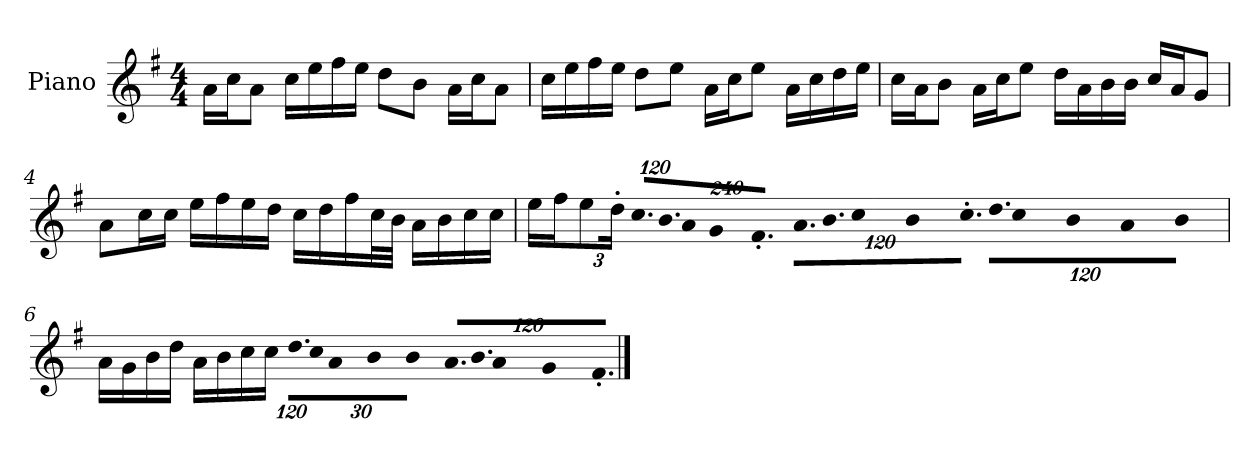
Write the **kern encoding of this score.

**kern
*part1
*staff1
*I"Piano
*I'P-no
*clefG2
*k[f#]
*M4/4
*MM90
=1
16a\LL
16cc\J
8a\J
16cc\LL
16ee\
16ff#\
16ee\JJ
8dd\L
8b\J
16a\LL
16cc\J
8a\J
=2
16cc\LL
16ee\
16ff#\
16ee\JJ
8dd\L
8ee\J
16a\LL
16cc\J
8ee\J
16a\LL
16cc\
16dd\
16ee\JJ
=3
16cc\LL
16a\J
8b\J
16a\LL
16cc\J
8ee\J
16dd\LL
16a\
16b\
16b\JJ
16cc/LL
16a/J
8g/J
!!LO:LB:g=z
=4
8a\L
16cc\L
16cc\JJ
16ee\LL
16ff#\
16ee\
16dd\JJ
16cc\LL
16dd\
16ff#\
32cc\L
32b\JJJ
16a\LL
16b\
16cc\
16cc\JJ
=5
16ee\LL
16ff#\J
*Xbrackettup
12ee\
24dd'\Jk
!LO:N:vis=32.
1920%103cc/LLL
!LO:N:vis=32.
1920%103b/J
!LO:N:vis=16
1920%137a/
!LO:N:vis=64
960%17g/KL
!LO:N:vis=32.
1920%103f#'/JJJ
!LO:N:vis=32.
1920%103a\LLL
!LO:N:vis=32.
1920%103b\J
!LO:N:vis=16
1920%137cc\
!LO:N:vis=64
960%17b\KL
!LO:N:vis=32.
1920%103cc'\JJJ
!LO:N:vis=32.
1920%103dd\LLL
!LO:N:vis=64
960%17cc\K
!LO:N:vis=32
640%23b\J
!LO:N:vis=16
1920%137a\
!LO:N:vis=16
1920%137b\JJ
!!LO:LB:g=z
=6
16a\LL
16g\
16b\
16dd\JJ
16a\LL
16b\
16cc\
16cc\JJ
!LO:N:vis=32.
1920%103dd\LLL
!LO:N:vis=64
960%17cc\K
!LO:N:vis=32
640%23a\J
!LO:N:vis=16
1920%137b\
!LO:N:vis=16
1920%137b\JJ
!LO:N:vis=32.
1920%103a/LLL
!LO:N:vis=32.
1920%103b/J
!LO:N:vis=16
1920%137a/
!LO:N:vis=64
960%17g/KL
!LO:N:vis=32.
1920%103f#'/JJJ
==
*-
